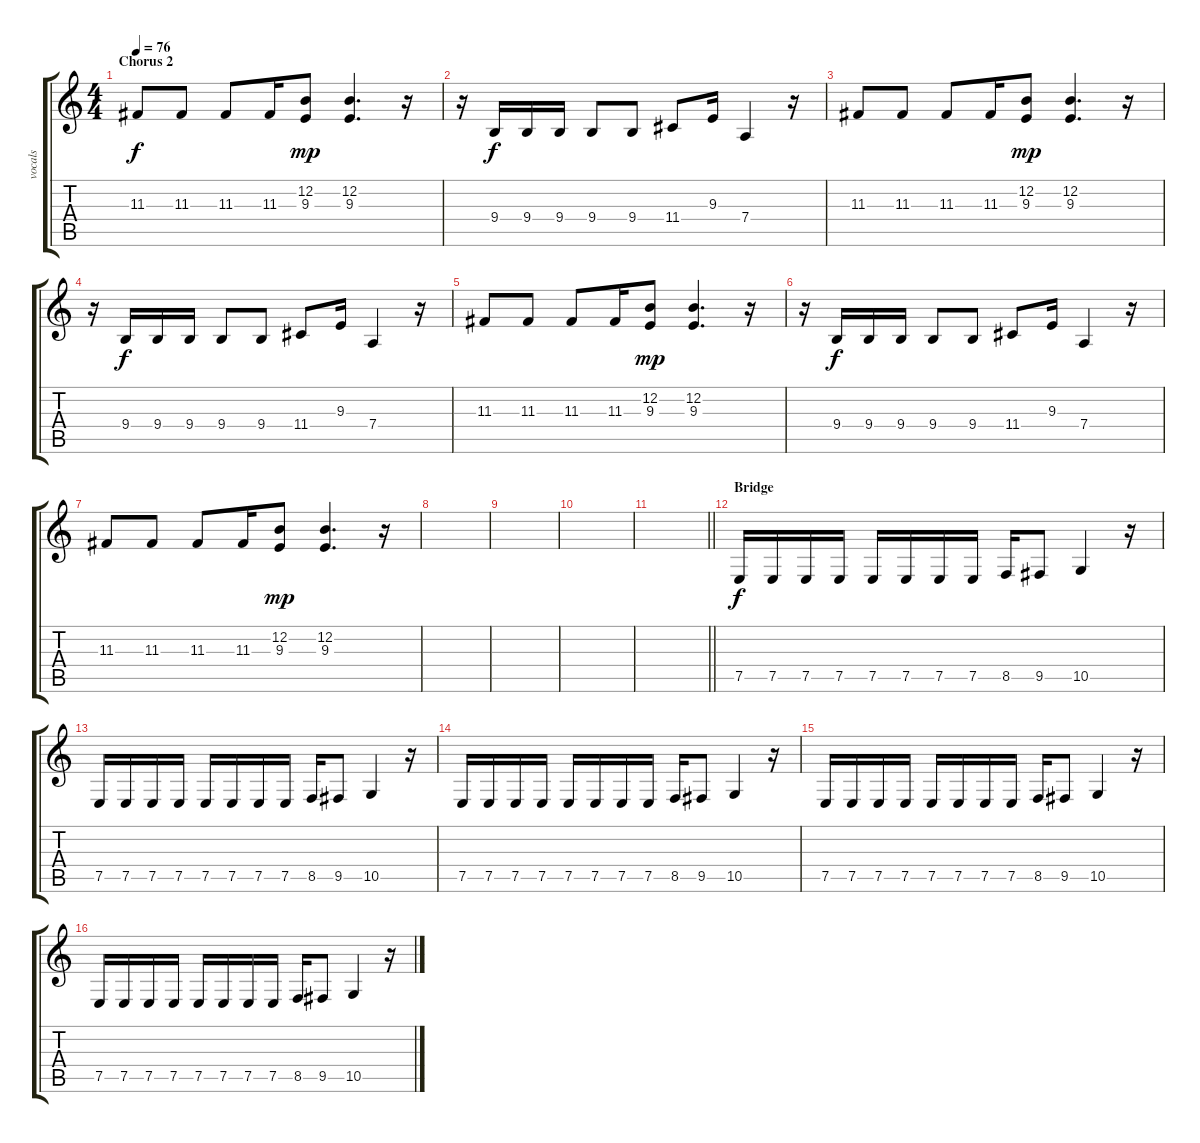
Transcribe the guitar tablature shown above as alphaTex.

\track ("vocals" "vocals") {instrument clarinet}
\staff {score tabs}
\tuning (E4 B3 G3 D3 A2 E2) {hide}
\ts (4 4)
\section ("" "Chorus 2")
\tempo 76
\clef g2
\ks c
11.3.8{dy f} 11.3.8 11.3.8 11.3.16 (12.2 9.3).8{dy mp} (12.2 9.3).4{d} r.16 |
r.16 9.4.16{dy f} 9.4.16 9.4.16 9.4.8 9.4.8 11.4.8 9.3.16 7.4.4 r.16 |
11.3.8 11.3.8 11.3.8 11.3.16 (12.2 9.3).8{dy mp} (12.2 9.3).4{d} r.16 |
r.16 9.4.16{dy f} 9.4.16 9.4.16 9.4.8 9.4.8 11.4.8 9.3.16 7.4.4 r.16 |
11.3.8 11.3.8 11.3.8 11.3.16 (12.2 9.3).8{dy mp} (12.2 9.3).4{d} r.16 |
r.16 9.4.16{dy f} 9.4.16 9.4.16 9.4.8 9.4.8 11.4.8 9.3.16 7.4.4 r.16 |
11.3.8 11.3.8 11.3.8 11.3.16 (12.2 9.3).8{dy mp} (12.2 9.3).4{d} r.16 |
|
|
|
\barLineRight lightlight
|
\section ("" "Bridge")
7.5.16{dy f} 7.5.16 7.5.16 7.5.16 7.5.16 7.5.16 7.5.16 7.5.16 8.5.16 9.5.8 10.5.4 r.16 |
7.5.16 7.5.16 7.5.16 7.5.16 7.5.16 7.5.16 7.5.16 7.5.16 8.5.16 9.5.8 10.5.4 r.16 |
7.5.16 7.5.16 7.5.16 7.5.16 7.5.16 7.5.16 7.5.16 7.5.16 8.5.16 9.5.8 10.5.4 r.16 |
7.5.16 7.5.16 7.5.16 7.5.16 7.5.16 7.5.16 7.5.16 7.5.16 8.5.16 9.5.8 10.5.4 r.16 |
7.5.16 7.5.16 7.5.16 7.5.16 7.5.16 7.5.16 7.5.16 7.5.16 8.5.16 9.5.8 10.5.4 r.16
